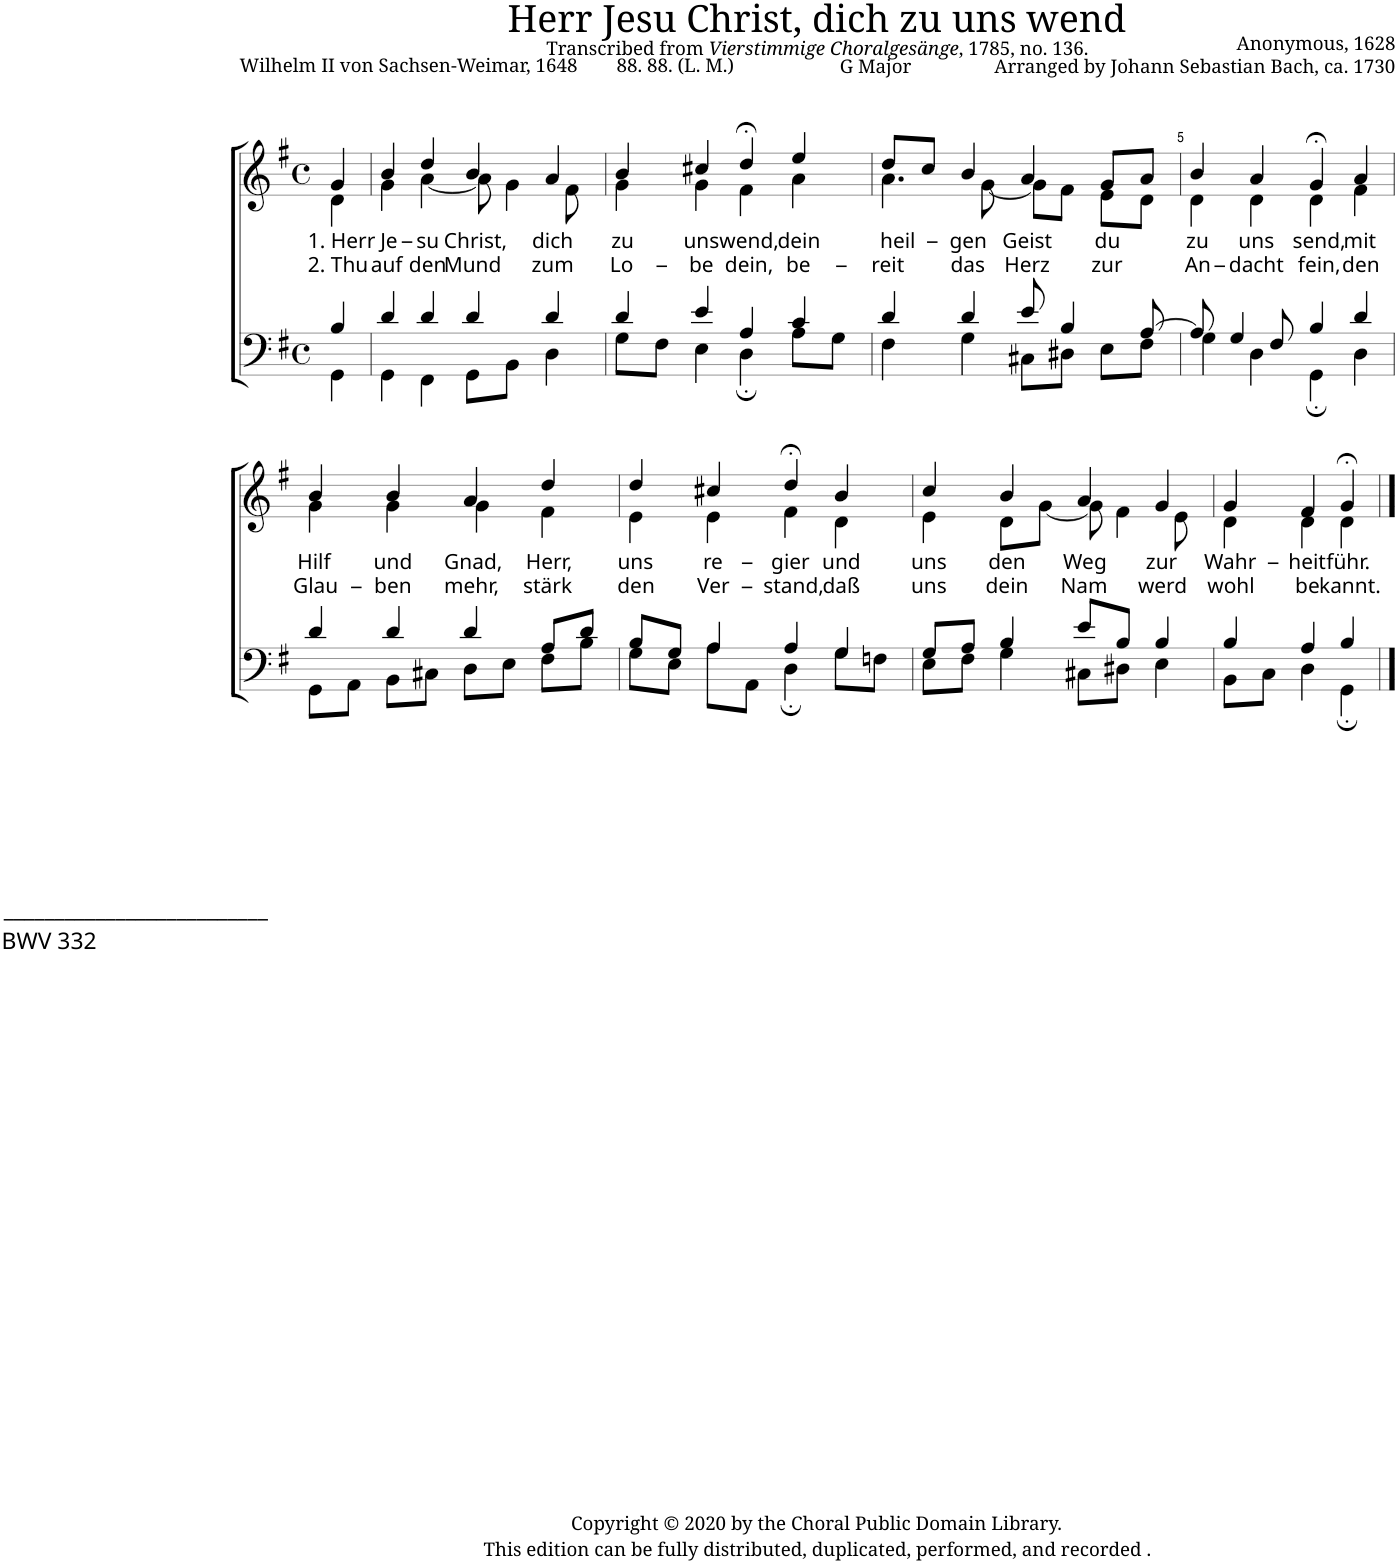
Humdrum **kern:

**kern	**kern	**text	**text
*part2	*part1	*part1	*part1
*staff2	*staff1	*staff1	*staff1
*I"Bass	*I"Soprano	*	*
*clefF4	*clefG2	*	*
*k[f#]	*k[f#]	*	*
*M4/4	*M4/4	*	*
*met(c)	*met(c)	*	*
=1	=1	=1	=1
*^	*	*	*
!	!	!	!LO:LY:b	!LO:LY:b
*	*	*^	*	*
4B/	4GG\	4g/	4d\	1. Herr	2. Thu
=2	=2	=2	=2	=2	=2
!	!	!	!	!LO:LY:b	!LO:LY:b
4d/	4GG\	4b/	4g\	Je-	auf
!	!	!	!	!LO:LY:b	!LO:LY:b
4d/	4FF#\	4dd/	[4a\	-su	den
!	!	!	!	!LO:LY:b	!LO:LY:b
4d/	8GG\L	4b/	8a\]	Christ,	Mund
.	8BB\J	.	4g\	.	.
!	!	!	!	!LO:LY:b	!LO:LY:b
4d/	4D\	4a/	.	dich	zum
.	.	.	8f#\	.	.
=3	=3	=3	=3	=3	=3
!	!	!	!	!LO:LY:b	!LO:LY:b
4d/	8G\L	4b/	4g\	zu	Lo-
.	8F#\J	.	.	.	.
!	!	!	!	!LO:LY:b	!LO:LY:b
4e/	4E\	4cc#X/	4g\	uns	-be
!	!	!	!	!LO:LY:b	!LO:LY:b
4A/	4D;\	4dd;</	4f#\	wend,	dein,
!	!	!	!	!LO:LY:b	!LO:LY:b
4c/	8A\L	4ee/	4a\	dein	be-
.	8G\J	.	.	.	.
=4	=4	=4	=4	=4	=4
!	!	!	!	!LO:LY:b	!LO:LY:b
4d/	4F#\	8dd/L	4.a\	heil-	-reit
.	.	8cc/J	.	.	.
!	!	!	!	!LO:LY:b	!LO:LY:b
4d/	4G\	4b/	.	-gen	das
.	.	.	[8g\	.	.
!	!	!	!	!LO:LY:b	!LO:LY:b
8e/	8C#X\L	4a/	8g\L]	Geist	Herz
4B/	8D#X\J	.	8f#\J	.	.
!	!	!	!	!LO:LY:b	!LO:LY:b
.	8E\L	8g/L	8e\L	du	zur
[8A/	8F#\J	8a/J	8d\J	.	.
=5	=5	=5	=5	=5	=5
!	!	!	!	!LO:LY:b	!LO:LY:b
8A/]	4G\	4b/	4d\	zu	-An-
4G/	.	.	.	.	.
!	!	!	!	!LO:LY:b	!LO:LY:b
.	4D\	4a/	4d\	uns	-dacht
8F#/	.	.	.	.	.
!	!	!	!	!LO:LY:b	!LO:LY:b
4B/	4GG;\	4g;</	4d\	send,	fein,
!	!	!	!	!LO:LY:b	!LO:LY:b
4d/	4D\	4a/	4f#\	mit	den
!!LO:LB:g=z	!!
=6	=6	=6	=6	=6	=6
!	!	!	!	!LO:LY:b	!LO:LY:b
4d/	8GG\L	4b/	4g\	Hilf	Glau-
.	8AA\J	.	.	.	.
!	!	!	!	!LO:LY:b	!LO:LY:b
4d/	8BB\L	4b/	4g\	und	-ben
.	8C#X\J	.	.	.	.
!	!	!	!	!LO:LY:b	!LO:LY:b
4d/	8D\L	4a/	4g\	Gnad,	mehr,
.	8E\J	.	.	.	.
!	!	!	!	!LO:LY:b	!LO:LY:b
8A/L	8F#\L	4dd/	4f#\	Herr,	stärk
8d/J	8B\J	.	.	.	.
=7	=7	=7	=7	=7	=7
!LO:TX:b:t=__________________________	!	!	!	!	!
!LO:TX:b:t=BWV 332	!	!	!	!	!
!	!	!	!	!LO:LY:b	!LO:LY:b
8B/L	8G\L	4dd/	4e\	uns	den
8G/J	8E\J	.	.	.	.
!	!	!	!	!LO:LY:b	!LO:LY:b
4A/	8A\L	4cc#X/	4e\	re-	Ver-
.	8AA\J	.	.	.	.
!	!	!	!	!LO:LY:b	!LO:LY:b
4A/	4D;\	4dd;</	4f#\	-gier	-stand,
!	!	!	!	!LO:LY:b	!LO:LY:b
4G/	8G\L	4b/	4d\	und	daß
.	8Fn\J	.	.	.	.
=8	=8	=8	=8	=8	=8
!	!	!	!	!LO:LY:b	!LO:LY:b
8G/L	8E\L	4cc/	4e\	uns	uns
8A/J	8F#\J	.	.	.	.
!	!	!	!	!LO:LY:b	!LO:LY:b
4B/	4G\	4b/	8d\L	den	dein
.	.	.	[8g\J	.	.
!	!	!	!	!LO:LY:b	!LO:LY:b
8e/L	8C#X\L	4a/	8g\]	Weg	Nam
8B/J	8D#X\J	.	4f#\	.	.
!	!	!	!	!LO:LY:b	!LO:LY:b
4B/	4E\	4g/	.	zur	werd
.	.	.	8e\	.	.
=9	=9	=9	=9	=9	=9
!	!	!	!	!LO:LY:b	!LO:LY:b
4B/	8BB\L	4g/	4d\	Wahr-	wohl
.	8C\J	.	.	.	.
!	!	!	!	!LO:LY:b	!LO:LY:b
4A/	4D\	4f#/	4d\	-heit	be-
!	!	!	!	!LO:LY:b	!LO:LY:b
4B/	4GG;\	4g;</	4d\	führ.	-kannt.
*v	*v	*	*	*	*
*	*v	*v	*	*
==	==	==	==
*-	*-	*-	*-
